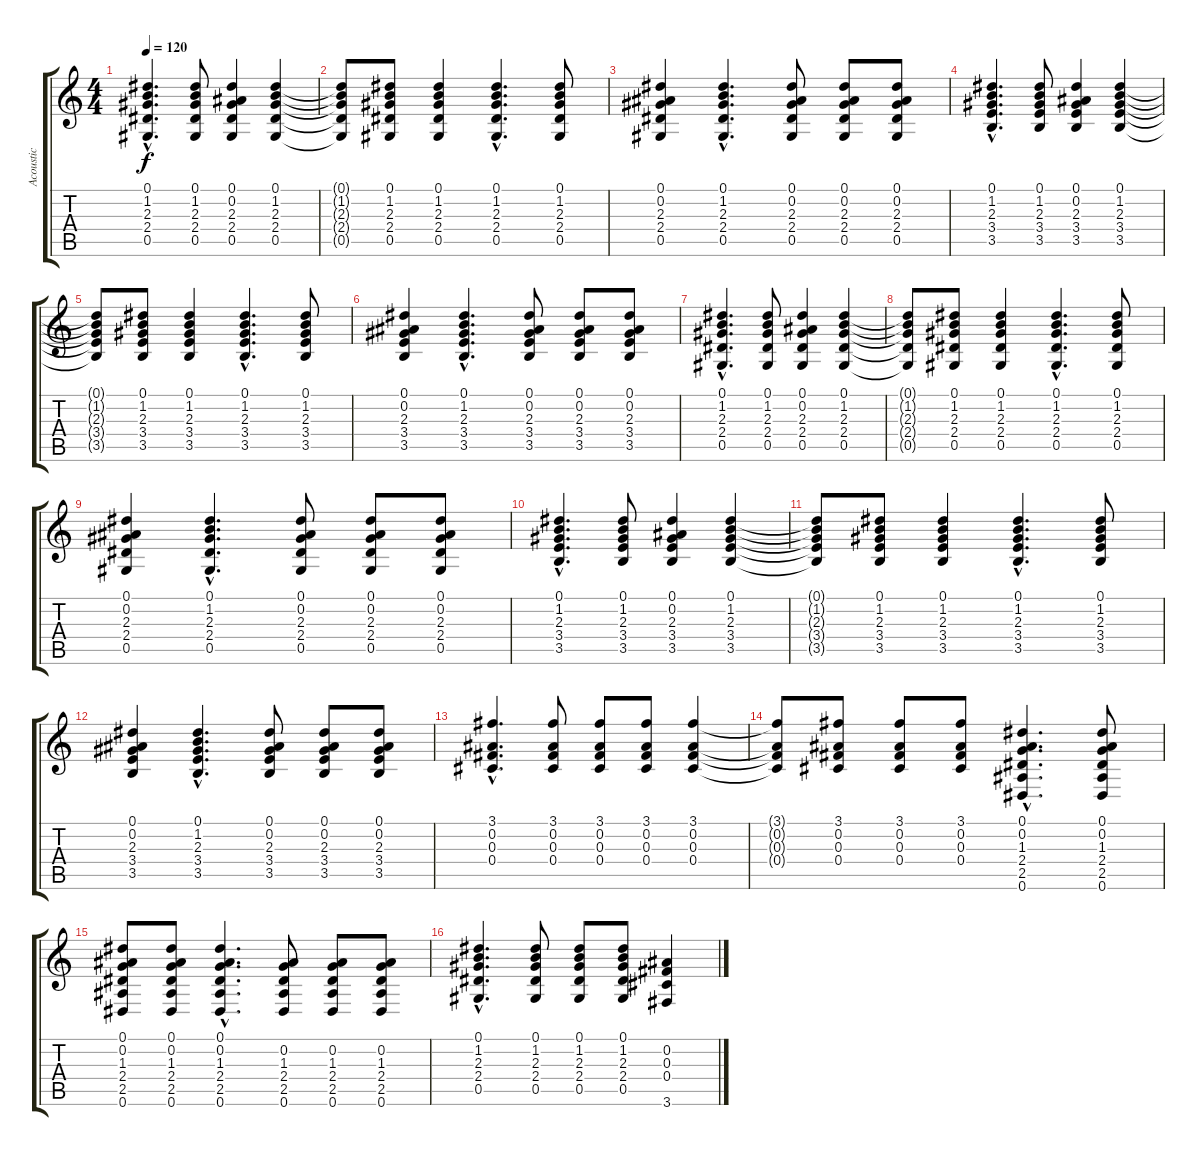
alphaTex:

\track ("Acoustic" "Acoustic") {instrument acousticguitarsteel}
\staff {score tabs}
\tuning (Eb4 Bb3 Gb3 Db3 Ab2 Eb2) {hide}
\ts (4 4)
\tempo 120
\clef g2
\ks c
(0.1{hac} 1.2{hac} 2.3{hac} 2.4{hac} 0.5{hac}).4{d dy f instrument acousticguitarsteel} (0.1 1.2 2.3 2.4 0.5).8 (0.1 0.2 2.3 2.4 0.5).4 (0.1 1.2 2.3 2.4 0.5).4 |
(0.1{t} 1.2{t} 2.3{t} 2.4{t} 0.5{t}).8 (0.1 1.2 2.3 2.4 0.5).8 (0.1 1.2 2.3 2.4 0.5).4 (0.1{hac} 1.2{hac} 2.3{hac} 2.4{hac} 0.5{hac}).4{d} (0.1 1.2 2.3 2.4 0.5).8 |
(0.1 0.2 2.3 2.4 0.5).4 (0.1{hac} 1.2{hac} 2.3{hac} 2.4{hac} 0.5{hac}).4{d} (0.1 0.2 2.3 2.4 0.5).8 (0.1 0.2 2.3 2.4 0.5).8 (0.1 0.2 2.3 2.4 0.5).8 |
(0.1{hac} 1.2{hac} 2.3{hac} 3.4{hac} 3.5{hac}).4{d} (0.1 1.2 2.3 3.4 3.5).8 (0.1 0.2 2.3 3.4 3.5).4 (0.1 1.2 2.3 3.4 3.5).4 |
(0.1{t} 1.2{t} 2.3{t} 3.4{t} 3.5{t}).8 (0.1 1.2 2.3 3.4 3.5).8 (0.1 1.2 2.3 3.4 3.5).4 (0.1{hac} 1.2{hac} 2.3{hac} 3.4{hac} 3.5{hac}).4{d} (0.1 1.2 2.3 3.4 3.5).8 |
(0.1 0.2 2.3 3.4 3.5).4 (0.1{hac} 1.2{hac} 2.3{hac} 3.4{hac} 3.5{hac}).4{d} (0.1 0.2 2.3 3.4 3.5).8 (0.1 0.2 2.3 3.4 3.5).8 (0.1 0.2 2.3 3.4 3.5).8 |
(0.1{hac} 1.2{hac} 2.3{hac} 2.4{hac} 0.5{hac}).4{d} (0.1 1.2 2.3 2.4 0.5).8 (0.1 0.2 2.3 2.4 0.5).4 (0.1 1.2 2.3 2.4 0.5).4 |
(0.1{t} 1.2{t} 2.3{t} 2.4{t} 0.5{t}).8 (0.1 1.2 2.3 2.4 0.5).8 (0.1 1.2 2.3 2.4 0.5).4 (0.1{hac} 1.2{hac} 2.3{hac} 2.4{hac} 0.5{hac}).4{d} (0.1 1.2 2.3 2.4 0.5).8 |
(0.1 0.2 2.3 2.4 0.5).4 (0.1{hac} 1.2{hac} 2.3{hac} 2.4{hac} 0.5{hac}).4{d} (0.1 0.2 2.3 2.4 0.5).8 (0.1 0.2 2.3 2.4 0.5).8 (0.1 0.2 2.3 2.4 0.5).8 |
(0.1{hac} 1.2{hac} 2.3{hac} 3.4{hac} 3.5{hac}).4{d} (0.1 1.2 2.3 3.4 3.5).8 (0.1 0.2 2.3 3.4 3.5).4 (0.1 1.2 2.3 3.4 3.5).4 |
(0.1{t} 1.2{t} 2.3{t} 3.4{t} 3.5{t}).8 (0.1 1.2 2.3 3.4 3.5).8 (0.1 1.2 2.3 3.4 3.5).4 (0.1{hac} 1.2{hac} 2.3{hac} 3.4{hac} 3.5{hac}).4{d} (0.1 1.2 2.3 3.4 3.5).8 |
(0.1 0.2 2.3 3.4 3.5).4 (0.1{hac} 1.2{hac} 2.3{hac} 3.4{hac} 3.5{hac}).4{d} (0.1 0.2 2.3 3.4 3.5).8 (0.1 0.2 2.3 3.4 3.5).8 (0.1 0.2 2.3 3.4 3.5).8 |
(3.1{hac} 0.2{hac} 0.3{hac} 0.4{hac}).4{d} (3.1 0.2 0.3 0.4).8 (3.1 0.2 0.3 0.4).8 (3.1 0.2 0.3 0.4).8 (3.1 0.2 0.3 0.4).4 |
(3.1{t} 0.2{t} 0.3{t} 0.4{t}).8 (3.1 0.2 0.3 0.4).8 (3.1 0.2 0.3 0.4).8 (3.1 0.2 0.3 0.4).8 (0.1{hac} 0.2{hac} 1.3{hac} 2.4{hac} 2.5{hac} 0.6{hac}).4{d} (0.1 0.2 1.3 2.4 2.5 0.6).8 |
(0.1 0.2 1.3 2.4 2.5 0.6).8 (0.1 0.2 1.3 2.4 2.5 0.6).8 (0.1{hac} 0.2{hac} 1.3{hac} 2.4{hac} 2.5{hac} 0.6{hac}).4{d} (0.2 1.3 2.4 2.5 0.6).8 (0.2 1.3 2.4 2.5 0.6).8 (0.2 1.3 2.4 2.5 0.6).8 |
(0.1{hac} 1.2{hac} 2.3{hac} 2.4{hac} 0.5{hac}).4{d} (0.1 1.2 2.3 2.4 0.5).8 (0.1 1.2 2.3 2.4 0.5).8 (0.1 1.2 2.3 2.4 0.5).8 (0.2 0.3 0.4 3.6).4
